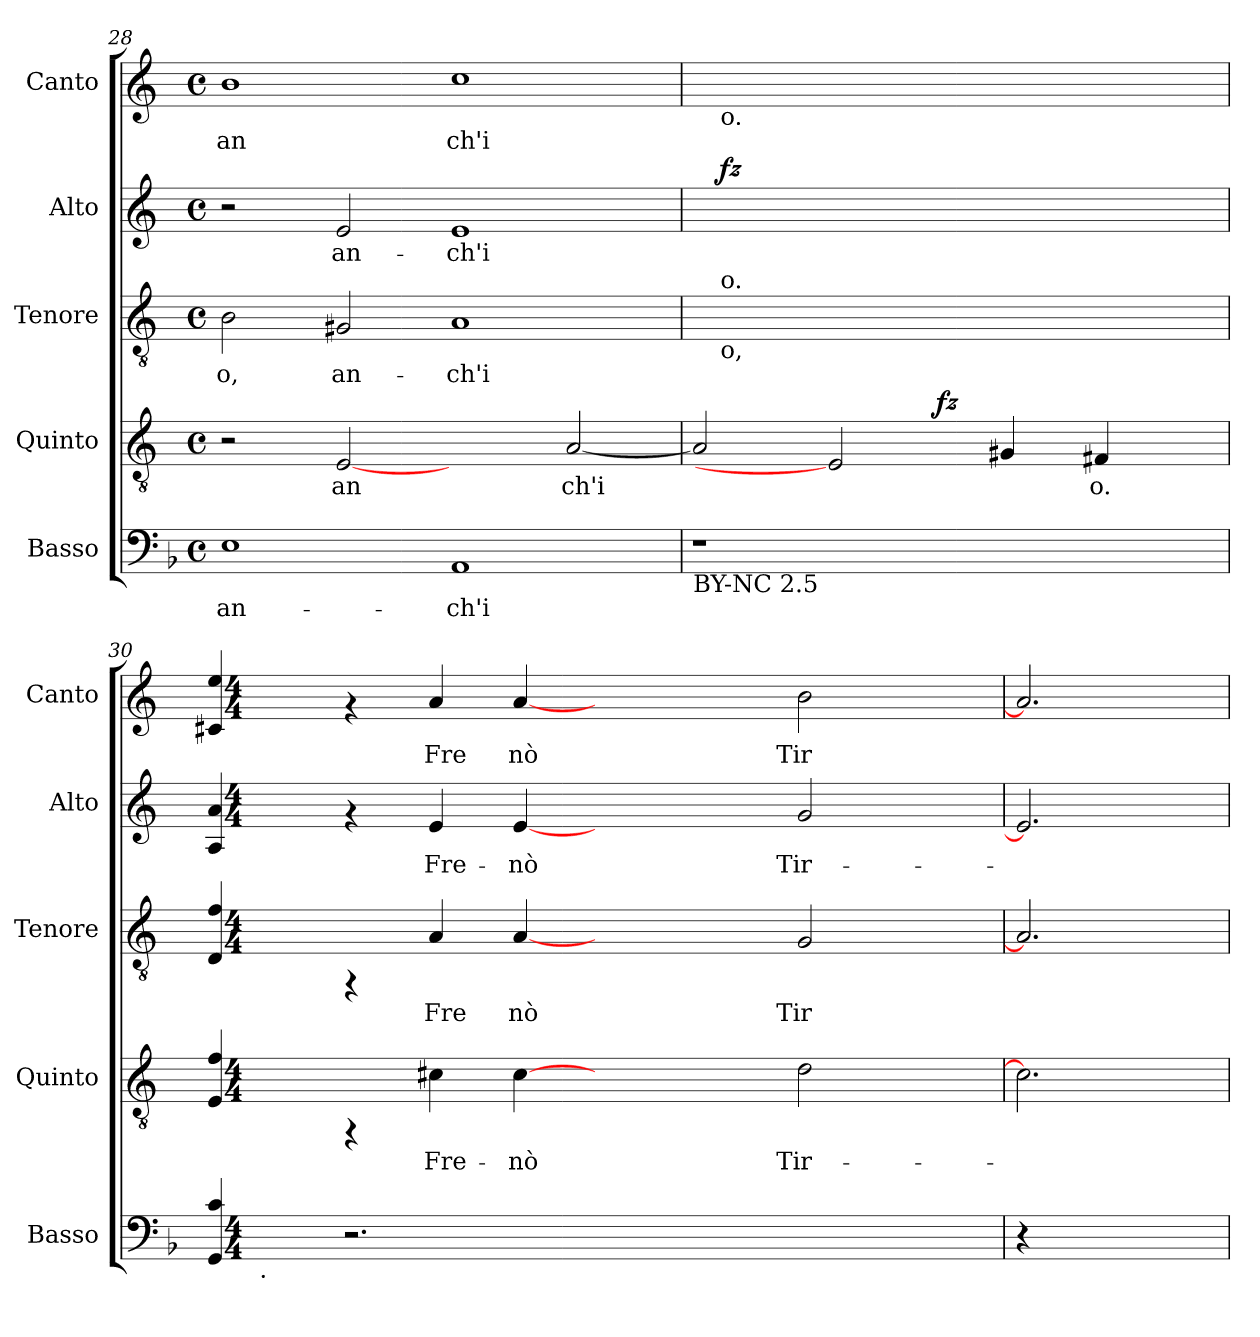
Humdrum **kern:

**kern	**text	**kern	**text	**dynam	**kern	**text	**kern	**text	**dynam	**kern	**text
*part5	*part5	*part4	*part4	*part4	*part3	*part3	*part2	*part2	*part2	*part1	*part1
*staff5	*staff5	*staff4	*staff4	*staff4	*staff3	*staff3	*staff2	*staff2	*staff2	*staff1	*staff1
*I"Basso	*	*I"Quinto	*	*	*I"Tenore	*	*I"Alto	*	*	*I"Canto	*
*I'Basso	*	*I'Quinto	*	*	*I'Tenore	*	*I'Alto	*	*	*I'Canto	*
*clefF4	*	*clefGv2	*	*	*clefGv2	*	*clefG2	*	*	*clefG2	*
*	*	*ITrd-3c-5	*	*	*ITrd-3c-5	*	*ITrd-3c-5	*	*	*ITrd-3c-5	*
*k[b-]	*	*k[b-]	*	*	*k[b-]	*	*k[b-]	*	*	*k[b-]	*
*F:	*	*F:	*	*	*F:	*	*F:	*	*	*F:	*
*M4/4	*	*M4/4	*	*	*M4/4	*	*M4/4	*	*	*M4/4	*
*met(c)	*	*met(c)	*	*	*met(c)	*	*met(c)	*	*	*met(c)	*
=28	=28	=28	=28	=28	=28	=28	=28	=28	=28	=28	=28
!	!LO:LY:b:cj	!	!	!	!	!LO:LY:b:cj	!	!	!	!	!LO:LY:b:cj
1E	an-	2r	.	.	2e\	-o,	2r	.	.	1ee	an
!	!	!	!LO:LY:b:cj	!	!	!LO:LY:b:cj	!	!LO:LY:b:cj	!	!	!
.	.	[2A	an	.	2c#X/	an-	2a/	an-	.	.	.
!	!LO:LY:b:cj	!	!	!	!	!LO:LY:b:cj	!	!LO:LY:b:cj	!	!	!LO:LY:b:cj
1AA	-ch'i-	2ryy	.	.	1d	-ch'i-	1a	-ch'i-	.	1ff	ch'i
!	!	!	!LO:LY:b:cj	!	!	!	!	!	!	!	!
.	.	[<2d/	ch'i	.	.	.	.	.	.	.	.
=29	=29	=29	=29	=29	=29	=29	=29	=29	=29	=29	=29
!LO:TX:b:t=BY-NC 2.5	!	!	!	!	!	!	!	!	!	!	!
!	!	!	!LO:LY:b:cj	!	!	!	!	!	!	!	!
*	*	*^	*	*	*	*	*	*	*	*	*
1r	.	2d/]	2ryy	.	.	32.ryy	.	32.ryy	.	.	32.ryy	.
!	!	!	!	!	!	!	!	!	!	!	!LO:TX:b:t=o.	!
!	!	!	!	!	!	!LO:TX:a:t=o.	!	!	!	!	!	!
!	!	!	!	!	!	!LO:TX:b:t=o,	!	!	!	!	!	!
!	!	!	!	!	!	!	!	!	!	!LO:DY:b	!	!
.	.	.	.	.	.	1ryy	.	1ryy	.	fz	1ryy	.
.	.	2A]	4ryy	.	.	.	.	.	.	.	.	.
.	.	.	16ryy	.	.	.	.	.	.	.	.	.
!	!	!	!	!	!LO:DY:b	!	!	!	!	!	!	!
.	.	.	2ryy	.	fz	.	.	.	.	.	.	.
!	!	!	!	!LO:LY:b:cj	!	!	!	!	!	!	!	!
2ryy	.	4c#X/	.	.	.	.	.	.	.	.	.	.
.	.	.	.	.	.	4ryy	.	4ryy	.	.	4ryy	.
!	!	!	!	!LO:LY:b:cj	!	!	!	!	!	!	!	!
.	.	4Bn/	.	o.	.	.	.	.	.	.	.	.
.	.	.	.	.	.	8ryy	.	8ryy	.	.	8ryy	.
.	.	.	8.ryy	.	.	.	.	.	.	.	.	.
.	.	.	.	.	.	16ryy	.	16ryy	.	.	16ryy	.
.	.	.	.	.	.	64ryy	.	64ryy	.	.	64ryy	.
!!LO:PB:g=z
=30!	=30!	=30!	=30!	=30!	=30!	=30!	=30!	=30!	=30!	=30!	=30!	=30!
!	!LO:LY:b:cj	!	!	!LO:LY:b:cj	!	!	!LO:LY:b:cj	!	!LO:LY:b:cj	!	!	!LO:LY:b:cj
*^	*	*v	*v	*	*	*	*	*	*	*	*	*
4c/ 4GG/	16..ryy	--	4A/ 4b-/	.	.	4b-/ 4G/	--	4dd/ 4d/	--	.	4aa/ 4f#X/	.
!	!LO:TX:b:t=.	!	!	!	!	!	!	!	!	!	!	!
.	1ryy	.	.	.	.	.	.	.	.	.	.	.
*M4/4	*	*	*M4/4	*	*	*M4/4	*	*M4/4	*	*	*M4/4	*
*met(c)	*	*	*met(c)	*	*	*met(c)	*	*met(c)	*	*	*met(c)	*
2.r	.	.	4rFF	.	.	4rFF	.	4rf	.	.	4rf	.
!	!	!	!	!LO:LY:b:cj	!	!	!LO:LY:b:cj	!	!LO:LY:b:cj	!	!	!LO:LY:b:cj
.	.	.	4f#X\	Fre-	.	4d/	-Fre	4a/	-Fre-	.	4dd/	Fre
!	!	!	!	!LO:LY:b:cj	!	!	!LO:LY:b:cj	!	!LO:LY:b:cj	!	!	!LO:LY:b:cj
.	.	.	[4f#	-nò	.	[4d	nò	[4a	-nò	.	[4dd	nò
1ryy	.	.	2.ryy	.	.	2.ryy	.	2.ryy	.	.	2.ryy	.
.	1ryy	.	.	.	.	.	.	.	.	.	.	.
!	!	!	!	!LO:LY:b:cj	!	!	!LO:LY:b:cj	!	!LO:LY:b:cj	!	!	!LO:LY:b:cj
.	.	.	2g\	Tir-	.	2c/	Tir	2cc/	Tir-	.	2ee\	Tir
4ryy	.	.	.	.	.	.	.	.	.	.	.	.
.	8ryy	.	.	.	.	.	.	.	.	.	.	.
.	64ryy	.	.	.	.	.	.	.	.	.	.	.
*v	*v	*	*	*	*	*	*	*	*	*	*	*
=31	=31	=31	=31	=31	=31	=31	=31	=31	=31	=31	=31
4r	.	2.f#]	.	.	2.d]	.	2.a]	.	.	2.dd]	.
2ryy	.	.	.	.	.	.	.	.	.	.	.
=	=	=	=	=	=	=	=	=	=	=	=
*-	*-	*-	*-	*-	*-	*-	*-	*-	*-	*-	*-
